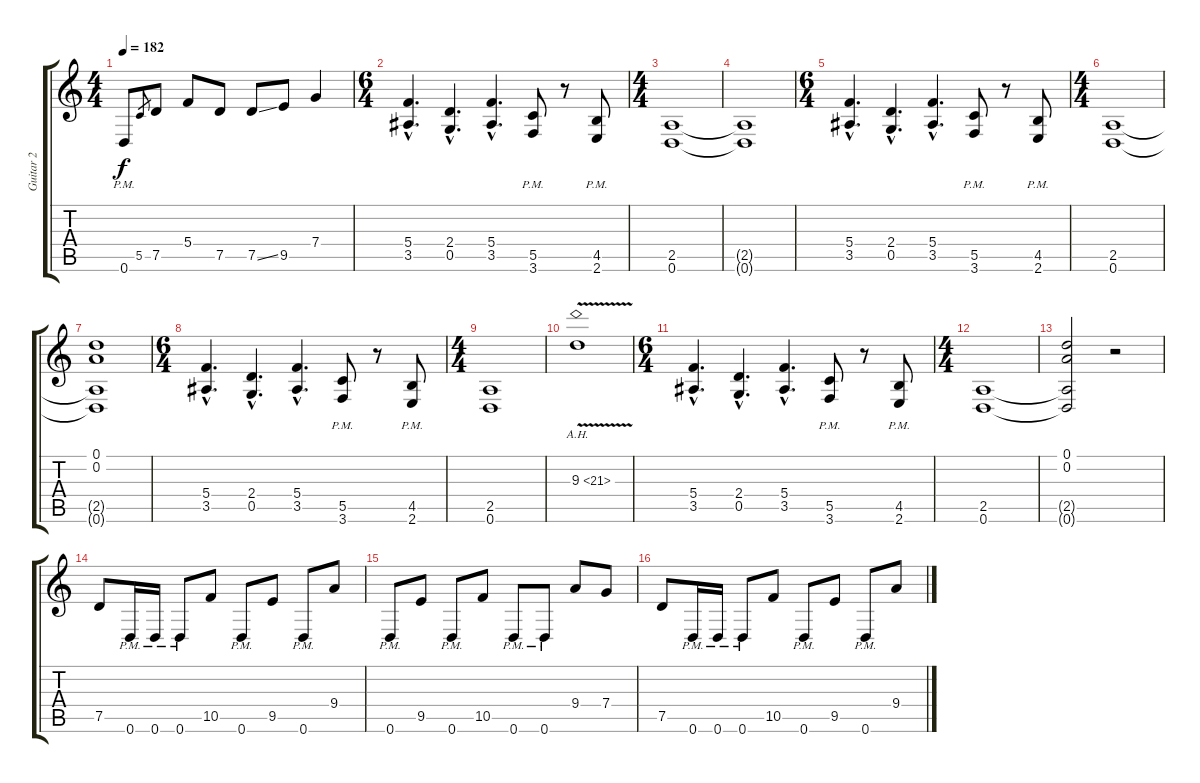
\track ("Guitar 2" "Guitar 2") {instrument distortionguitar}
\staff {score tabs}
\tuning (D4 A3 F3 C3 G2 D2) {hide}
\ts (4 4)
\tempo 182
\clef g2
\ks c
0.6{pm}.8{dy f} 5.5.8{gr} 7.5.8 5.4.8 7.5.8 7.5{ss}.8 9.5.8 7.4.4 |
\ts (6 4)
(5.4{hac} 3.5{hac}).4{d} (2.4{hac} 0.5{hac}).4{d} (5.4{hac} 3.5{hac}).4{d} (5.5{pm} 3.6{pm}).8 r.8 (4.5{pm} 2.6{pm}).8 |
\ts (4 4)
(2.5 0.6).1 |
(2.5{t} 0.6{t}).1 |
\ts (6 4)
(5.4{hac} 3.5{hac}).4{d} (2.4{hac} 0.5{hac}).4{d} (5.4{hac} 3.5{hac}).4{d} (5.5{pm} 3.6{pm}).8 r.8 (4.5{pm} 2.6{pm}).8 |
\ts (4 4)
(2.5 0.6).1 |
(0.1 0.2 2.5{t} 0.6{t}).1 |
\ts (6 4)
(5.4{hac} 3.5{hac}).4{d} (2.4{hac} 0.5{hac}).4{d} (5.4{hac} 3.5{hac}).4{d} (5.5{pm} 3.6{pm}).8 r.8 (4.5{pm} 2.6{pm}).8 |
\ts (4 4)
(2.5 0.6).1 |
9.3{ah 12 v}.1 |
\ts (6 4)
(5.4{hac} 3.5{hac}).4{d} (2.4{hac} 0.5{hac}).4{d} (5.4{hac} 3.5{hac}).4{d} (5.5{pm} 3.6{pm}).8 r.8 (4.5{pm} 2.6{pm}).8 |
\ts (4 4)
(2.5 0.6).1 |
(0.1 0.2 2.5{t} 0.6{t}).2 r.2 |
7.5.8 0.6{pm}.16 0.6{pm}.16 0.6{pm}.8 10.5.8 0.6{pm}.8 9.5.8 0.6{pm}.8 9.4.8 |
0.6{pm}.8 9.5.8 0.6{pm}.8 10.5.8 0.6{pm}.8 0.6{pm}.8 9.4.8 7.4.8 |
7.5.8 0.6{pm}.16 0.6{pm}.16 0.6{pm}.8 10.5.8 0.6{pm}.8 9.5.8 0.6{pm}.8 9.4.8
